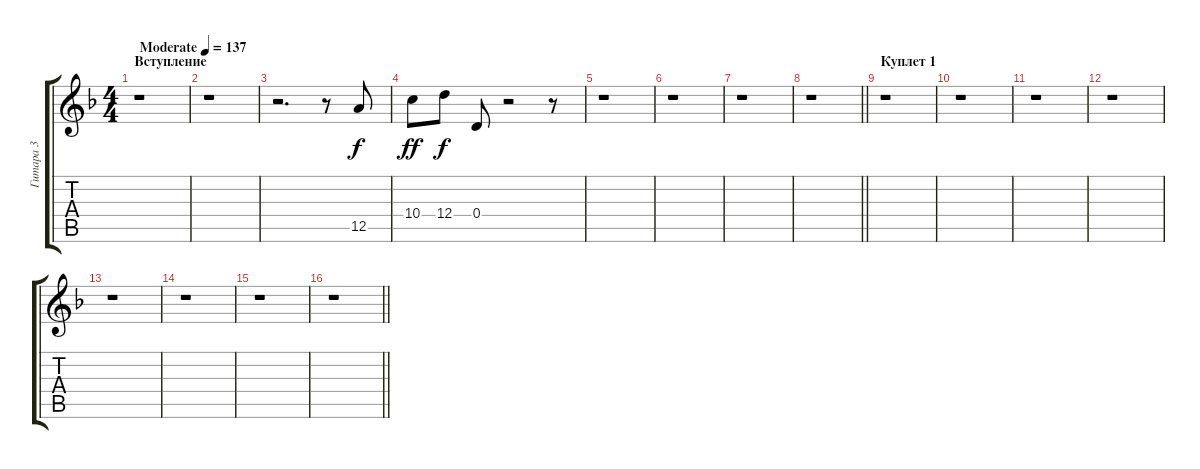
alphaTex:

\track ("Гитара 3" "Гитара 3") {instrument overdrivenguitar}
\staff {score tabs}
\tuning (E4 B3 G3 D3 A2 E2) {hide}
\ts (4 4)
\section ("" "Вступление")
\tempo (137 "Moderate")
\clef g2
\ks dminor
r.1{dy f instrument overdrivenguitar} |
r.1 |
r.2{d} r.8 12.5.8{volume 14 balance 8 instrument electricguitarjazz} |
10.4.8{dy ff} 12.4.8{dy f} 0.4.8 r.2 r.8 |
r.1 |
r.1 |
r.1 |
\barLineRight lightlight
r.1 |
\section ("" "Куплет 1")
r.1 |
r.1 |
r.1 |
r.1 |
r.1 |
r.1 |
r.1 |
\barLineRight lightlight
r.1
